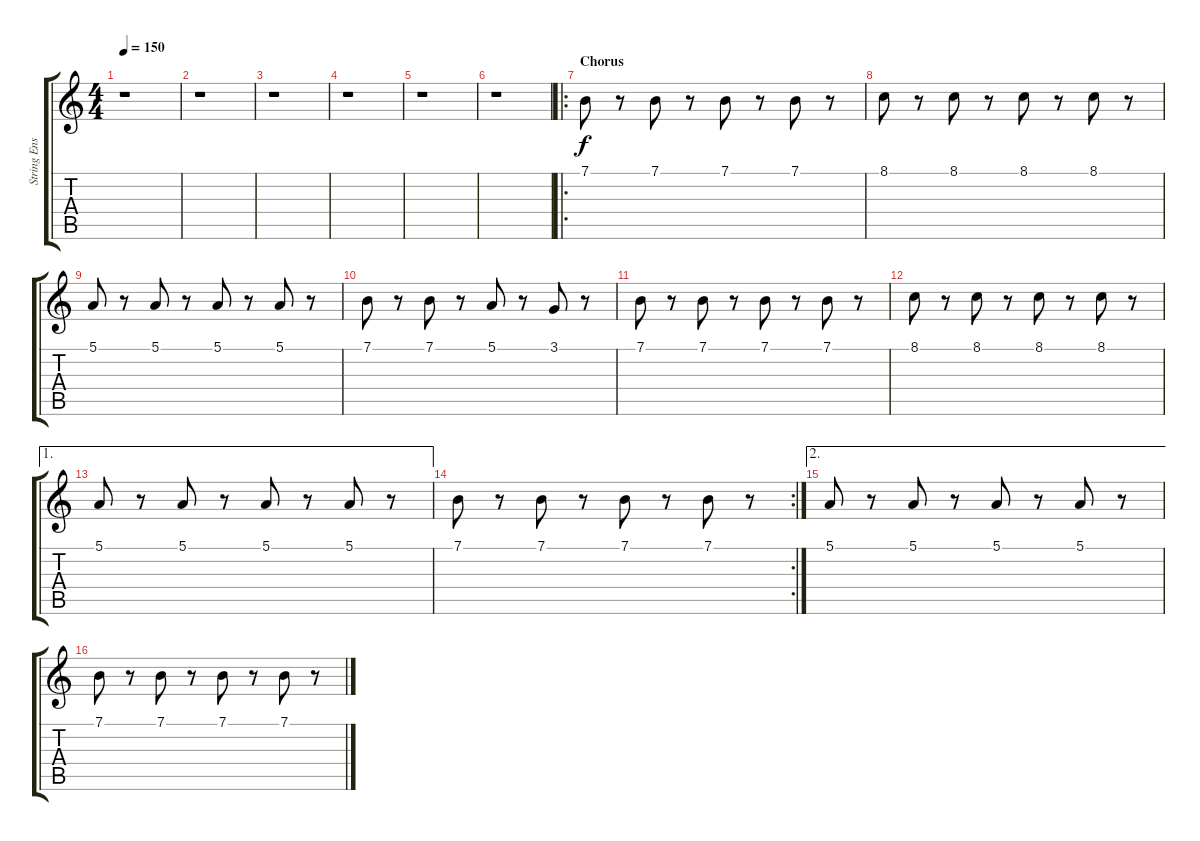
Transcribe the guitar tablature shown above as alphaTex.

\track ("String Ensemble I" "String Ens") {instrument stringensemble1}
\staff {score tabs}
\tuning (E4 B3 G3 D3 A2 E2) {hide}
\ts (4 4)
\tempo 150
\clef g2
\ks c
r.1{dy f} |
r.1 |
r.1 |
r.1 |
r.1 |
r.1 |
\ro
\section ("" "Chorus")
7.1.8 r.8 7.1.8 r.8 7.1.8 r.8 7.1.8 r.8 |
8.1.8 r.8 8.1.8 r.8 8.1.8 r.8 8.1.8 r.8 |
5.1.8 r.8 5.1.8 r.8 5.1.8 r.8 5.1.8 r.8 |
7.1.8 r.8 7.1.8 r.8 5.1.8 r.8 3.1.8 r.8 |
7.1.8 r.8 7.1.8 r.8 7.1.8 r.8 7.1.8 r.8 |
8.1.8 r.8 8.1.8 r.8 8.1.8 r.8 8.1.8 r.8 |
\ae 1
5.1.8 r.8 5.1.8 r.8 5.1.8 r.8 5.1.8 r.8 |
\rc 2
7.1.8 r.8 7.1.8 r.8 7.1.8 r.8 7.1.8 r.8 |
\ae 2
5.1.8 r.8 5.1.8 r.8 5.1.8 r.8 5.1.8 r.8 |
7.1.8 r.8 7.1.8 r.8 7.1.8 r.8 7.1.8 r.8
